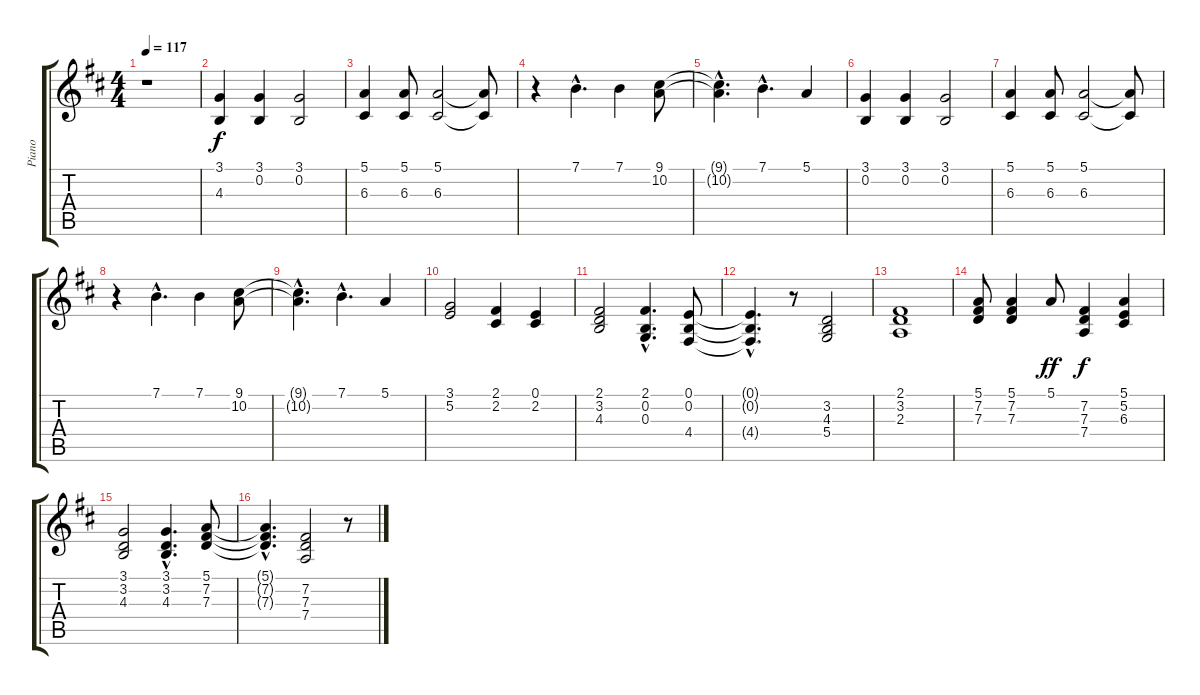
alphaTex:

\track ("Piano" "Piano") {instrument honkytonkpiano}
\staff {score tabs}
\tuning (E4 B3 G3 D3 A2 E2) {hide}
\ts (4 4)
\tempo 117
\clef g2
\ks d
r.1{dy f instrument honkytonkpiano} |
(3.1 4.3).4 (3.1 0.2).4 (3.1 0.2).2 |
(5.1 6.3).4 (5.1 6.3).8 (5.1 6.3).2 (5.1{t} 6.3{t}).8 |
r.4 7.1{hac}.4{d} 7.1.4 (9.1 10.2).8 |
(9.1{hac t} 10.2{hac t}).4{d} 7.1{hac}.4{d} 5.1.4 |
(3.1 0.2).4 (3.1 0.2).4 (3.1 0.2).2 |
(5.1 6.3).4 (5.1 6.3).8 (5.1 6.3).2 (5.1{t} 6.3{t}).8 |
r.4 7.1{hac}.4{d} 7.1.4 (9.1 10.2).8 |
(9.1{hac t} 10.2{hac t}).4{d} 7.1{hac}.4{d} 5.1.4 |
(3.1 5.2).2 (2.1 2.2).4 (0.1 2.2).4 |
(2.1 3.2 4.3).2 (2.1{hac} 0.2{hac} 0.3{hac}).4{d} (0.1 0.2 4.4).8 |
(0.1{hac t} 0.2{hac t} 4.4{hac t}).4{d} r.8 (3.2 4.3 5.4).2 |
(2.1 3.2 2.3).1 |
(5.1 7.2 7.3).8 (5.1 7.2 7.3).4 5.1.8{dy ff} (7.2 7.3 7.4).4{dy f} (5.1 5.2 6.3).4 |
(3.1 3.2 4.3).2 (3.1{hac} 3.2{hac} 4.3{hac}).4{d} (5.1 7.2 7.3).8 |
(5.1{hac t} 7.2{hac t} 7.3{hac t}).4{d} (7.2 7.3 7.4).2 r.8
